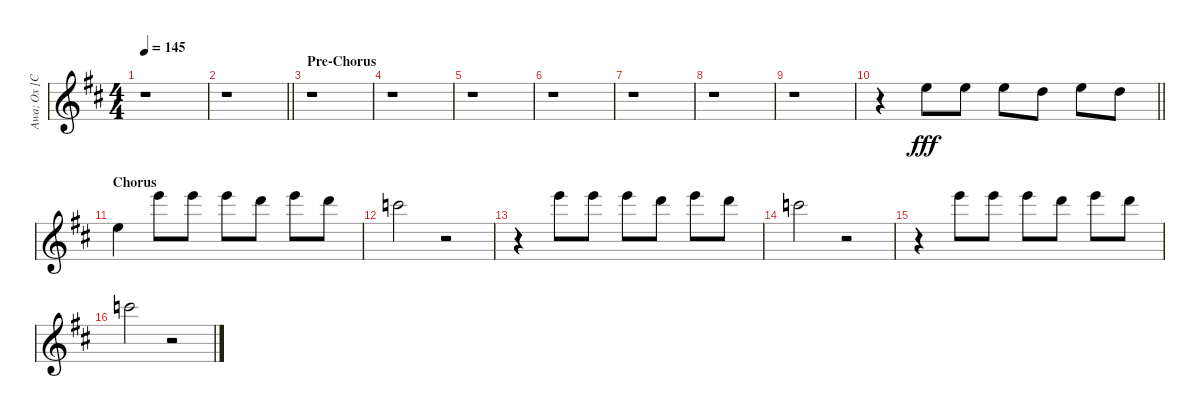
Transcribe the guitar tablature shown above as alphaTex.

\track ("Awa; Ox [Choirs]" "Awa; Ox [C") {instrument lead1square}
\staff {score}
\tuning (E4 B3 G3 D3 A2 E2) {hide}
\ts (4 4)
\tempo 145
\clef g2
\ks d
r.1{dy fff} |
\barLineRight lightlight
r.1 |
\section ("" "Pre-Chorus")
r.1 |
r.1 |
r.1 |
r.1 |
r.1 |
r.1 |
r.1 |
\barLineRight lightlight
r.4 12.1.8 12.1.8 12.1.8 10.1.8 12.1.8 10.1.8 |
\section ("" "Chorus")
12.1.4 24.1.8 24.1.8 24.1.8 22.1.8 24.1.8 22.1.8 |
20.1.2 r.2 |
r.4 24.1.8 24.1.8 24.1.8 22.1.8 24.1.8 22.1.8 |
20.1.2 r.2 |
r.4 24.1.8 24.1.8 24.1.8 22.1.8 24.1.8 22.1.8 |
20.1.2 r.2
